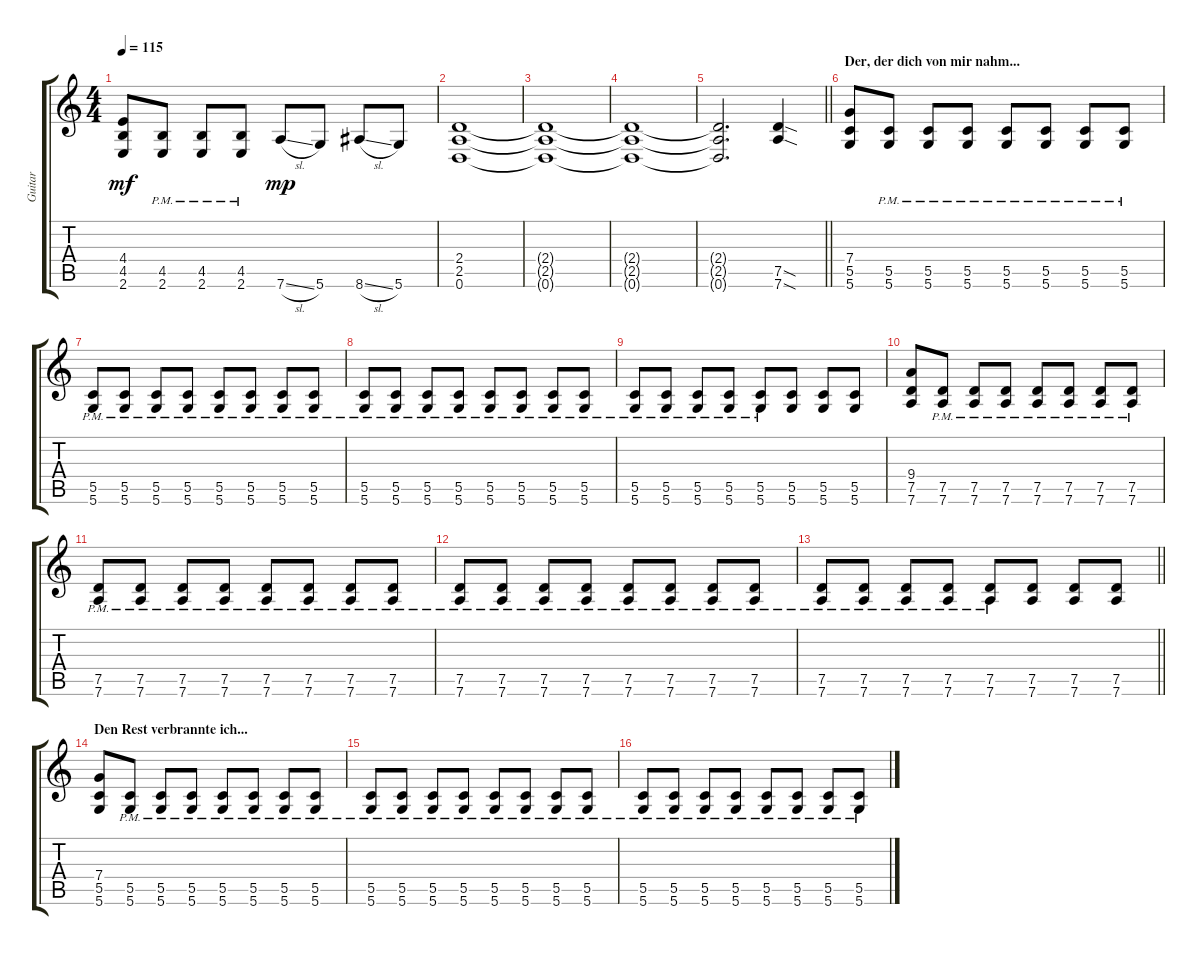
\track ("Guitar" "Guitar") {instrument distortionguitar}
\staff {score tabs}
\tuning (D4 A3 F3 C3 G2 D2) {hide}
\ts (4 4)
\tempo 115
\clef g2
\ks c
(4.4 4.5 2.6).8{dy mf} (4.5{pm} 2.6{pm}).8 (4.5{pm} 2.6{pm}).8 (4.5{pm} 2.6{pm}).8 7.6{sl}.8{dy mp} 5.6.8 8.6{sl}.8 5.6.8 |
(2.4 2.5 0.6).1 |
(2.4{t} 2.5{t} 0.6{t}).1 |
(2.4{t} 2.5{t} 0.6{t}).1 |
\barLineRight lightlight
(2.4{t} 2.5{t} 0.6{t}).2{d} (7.5{sod} 7.6{sod}).4 |
\section ("" "Der, der dich von mir nahm...")
(7.4 5.5 5.6).8 (5.5{pm} 5.6{pm}).8 (5.5{pm} 5.6{pm}).8 (5.5{pm} 5.6{pm}).8 (5.5{pm} 5.6{pm}).8 (5.5{pm} 5.6{pm}).8 (5.5{pm} 5.6{pm}).8 (5.5{pm} 5.6{pm}).8 |
(5.5{pm} 5.6{pm}).8 (5.5{pm} 5.6{pm}).8 (5.5{pm} 5.6{pm}).8 (5.5{pm} 5.6{pm}).8 (5.5{pm} 5.6{pm}).8 (5.5{pm} 5.6{pm}).8 (5.5{pm} 5.6{pm}).8 (5.5{pm} 5.6{pm}).8 |
(5.5{pm} 5.6{pm}).8 (5.5{pm} 5.6{pm}).8 (5.5{pm} 5.6{pm}).8 (5.5{pm} 5.6{pm}).8 (5.5{pm} 5.6{pm}).8 (5.5{pm} 5.6{pm}).8 (5.5{pm} 5.6{pm}).8 (5.5{pm} 5.6{pm}).8 |
(5.5{pm} 5.6{pm}).8 (5.5{pm} 5.6{pm}).8 (5.5{pm} 5.6{pm}).8 (5.5{pm} 5.6{pm}).8 (5.5{pm} 5.6{pm}).8 (5.5 5.6).8 (5.5 5.6).8 (5.5 5.6).8 |
(9.4 7.5 7.6).8 (7.5{pm} 7.6{pm}).8 (7.5{pm} 7.6{pm}).8 (7.5{pm} 7.6{pm}).8 (7.5{pm} 7.6{pm}).8 (7.5{pm} 7.6{pm}).8 (7.5{pm} 7.6{pm}).8 (7.5{pm} 7.6{pm}).8 |
(7.5{pm} 7.6{pm}).8 (7.5{pm} 7.6{pm}).8 (7.5{pm} 7.6{pm}).8 (7.5{pm} 7.6{pm}).8 (7.5{pm} 7.6{pm}).8 (7.5{pm} 7.6{pm}).8 (7.5{pm} 7.6{pm}).8 (7.5{pm} 7.6{pm}).8 |
(7.5{pm} 7.6{pm}).8 (7.5{pm} 7.6{pm}).8 (7.5{pm} 7.6{pm}).8 (7.5{pm} 7.6{pm}).8 (7.5{pm} 7.6{pm}).8 (7.5{pm} 7.6{pm}).8 (7.5{pm} 7.6{pm}).8 (7.5{pm} 7.6{pm}).8 |
\barLineRight lightlight
(7.5{pm} 7.6{pm}).8 (7.5{pm} 7.6{pm}).8 (7.5{pm} 7.6{pm}).8 (7.5{pm} 7.6{pm}).8 (7.5{pm} 7.6{pm}).8 (7.5 7.6).8 (7.5 7.6).8 (7.5 7.6).8 |
\section ("" "Den Rest verbrannte ich...")
(7.4 5.5 5.6).8 (5.5{pm} 5.6{pm}).8 (5.5{pm} 5.6{pm}).8 (5.5{pm} 5.6{pm}).8 (5.5{pm} 5.6{pm}).8 (5.5{pm} 5.6{pm}).8 (5.5{pm} 5.6{pm}).8 (5.5{pm} 5.6{pm}).8 |
(5.5{pm} 5.6{pm}).8 (5.5{pm} 5.6{pm}).8 (5.5{pm} 5.6{pm}).8 (5.5{pm} 5.6{pm}).8 (5.5{pm} 5.6{pm}).8 (5.5{pm} 5.6{pm}).8 (5.5{pm} 5.6{pm}).8 (5.5{pm} 5.6{pm}).8 |
(5.5{pm} 5.6{pm}).8 (5.5{pm} 5.6{pm}).8 (5.5{pm} 5.6{pm}).8 (5.5{pm} 5.6{pm}).8 (5.5{pm} 5.6{pm}).8 (5.5{pm} 5.6{pm}).8 (5.5{pm} 5.6{pm}).8 (5.5{pm} 5.6{pm}).8
